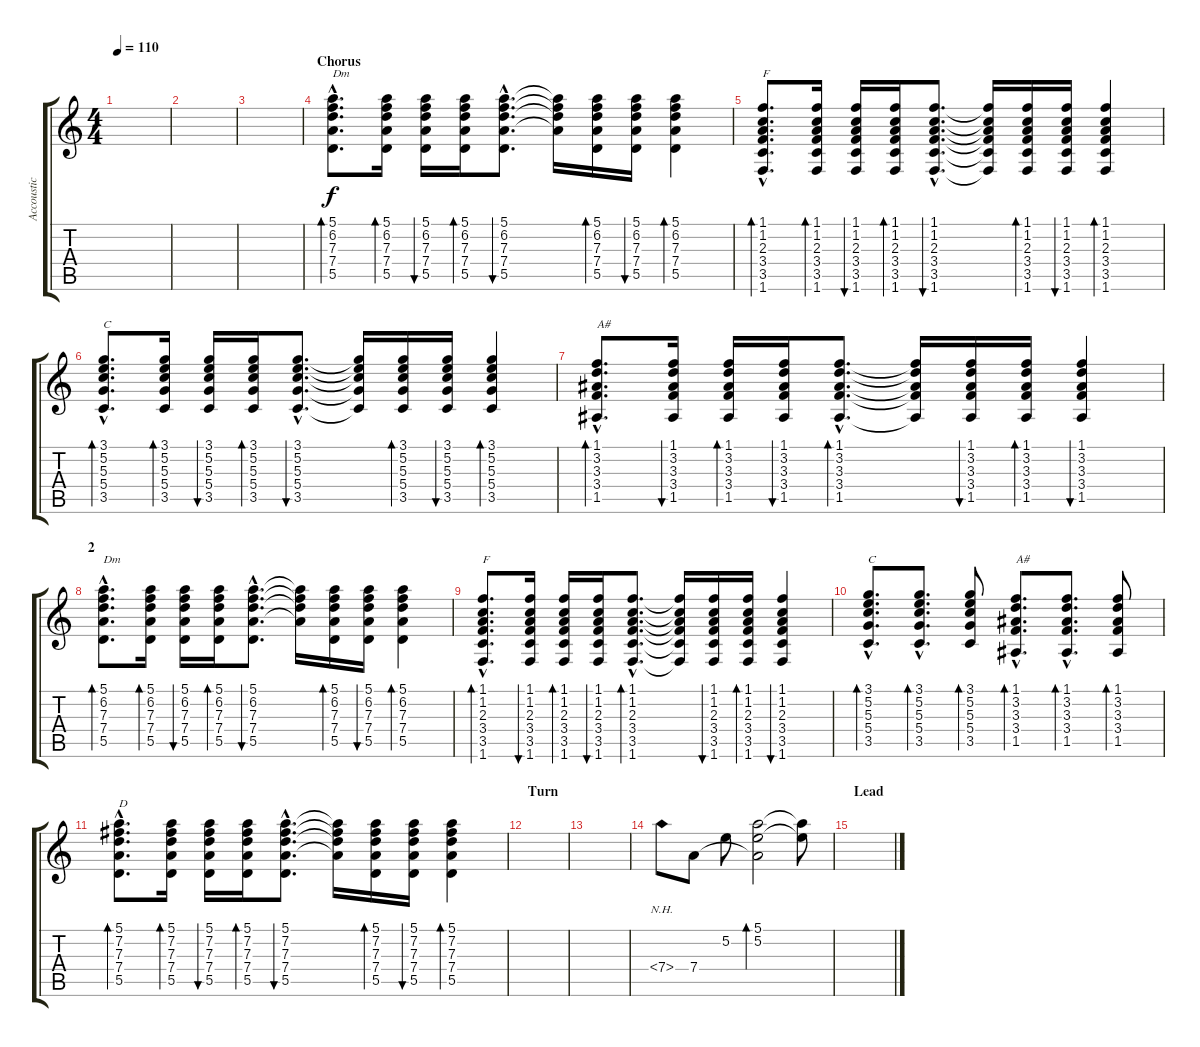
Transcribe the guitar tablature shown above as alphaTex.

\track ("Accoustic guitar" "Accoustic ") {instrument acousticguitarsteel}
\staff {score tabs}
\tuning (E4 B3 G3 D3 A2 E2) {hide}
\ts (4 4)
\tempo 110
\clef g2
\ks c
|
|
|
\section ("" "Chorus")
(5.1{hac} 6.2{hac} 7.3{hac} 7.4{hac} 5.5{hac}).8{d bd 120 txt "Dm" volume 10} (5.1 6.2 7.3 7.4 5.5).16{bd 60} (5.1 6.2 7.3 7.4 5.5).16{bu 60} (5.1 6.2 7.3 7.4 5.5).16{bd 60} (5.1{hac} 6.2{hac} 7.3{hac} 7.4{hac} 5.5{hac}).8{d bu 60} (5.1{t} 6.2{t} 7.3{t} 7.4{t}).16 (5.1 6.2 7.3 7.4 5.5).16{bd 60} (5.1 6.2 7.3 7.4 5.5).16{bu 60} (5.1 6.2 7.3 7.4 5.5).4{bd 60} |
(1.1{hac} 1.2{hac} 2.3{hac} 3.4{hac} 3.5{hac} 1.6{hac}).8{d bd 120 txt "F"} (1.1 1.2 2.3 3.4 3.5 1.6).16{bd 60} (1.1 1.2 2.3 3.4 3.5 1.6).16{bu 60} (1.1 1.2 2.3 3.4 3.5 1.6).16{bd 120} (1.1{hac} 1.2{hac} 2.3{hac} 3.4{hac} 3.5{hac} 1.6{hac}).8{d bu 120} (1.1{t} 1.2{t} 2.3{t} 3.4{t} 3.5{t} 1.6{t}).16 (1.1 1.2 2.3 3.4 3.5 1.6).16{bd 60} (1.1 1.2 2.3 3.4 3.5 1.6).16{bu 120} (1.1 1.2 2.3 3.4 3.5 1.6).4{bd 120} |
(3.1{hac} 5.2{hac} 5.3{hac} 5.4{hac} 3.5{hac}).8{d bd 120 txt "C"} (3.1 5.2 5.3 5.4 3.5).16{bd 120} (3.1 5.2 5.3 5.4 3.5).16{bu 120} (3.1 5.2 5.3 5.4 3.5).16{bd 120} (3.1{hac} 5.2{hac} 5.3{hac} 5.4{hac} 3.5{hac}).8{d bu 120} (3.1{t} 5.2{t} 5.3{t} 5.4{t} 3.5{t}).16 (3.1 5.2 5.3 5.4 3.5).16{bd 120} (3.1 5.2 5.3 5.4 3.5).16{bu 120} (3.1 5.2 5.3 5.4 3.5).4{bd 120} |
(1.1{hac} 3.2{hac} 3.3{hac} 3.4{hac} 1.5{hac}).8{d bd 120 txt "A#"} (1.1 3.2 3.3 3.4 1.5).16{bu 120} (1.1 3.2 3.3 3.4 1.5).16{bd 120} (1.1 3.2 3.3 3.4 1.5).16{bu 120} (1.1{hac} 3.2{hac} 3.3{hac} 3.4{hac} 1.5{hac}).8{d bd 120} (1.1{t} 3.2{t} 3.3{t} 3.4{t} 1.5{t}).16 (1.1 3.2 3.3 3.4 1.5).16{bu 120} (1.1 3.2 3.3 3.4 1.5).16{bd 120} (1.1 3.2 3.3 3.4 1.5).4{bu 120} |
\section ("" "2")
(5.1{hac} 6.2{hac} 7.3{hac} 7.4{hac} 5.5{hac}).8{d bd 120 txt "Dm"} (5.1 6.2 7.3 7.4 5.5).16{bd 60} (5.1 6.2 7.3 7.4 5.5).16{bu 60} (5.1 6.2 7.3 7.4 5.5).16{bd 60} (5.1{hac} 6.2{hac} 7.3{hac} 7.4{hac} 5.5{hac}).8{d bu 60} (5.1{t} 6.2{t} 7.3{t} 7.4{t}).16 (5.1 6.2 7.3 7.4 5.5).16{bd 60} (5.1 6.2 7.3 7.4 5.5).16{bu 60} (5.1 6.2 7.3 7.4 5.5).4{bd 60} |
(1.1{hac} 1.2{hac} 2.3{hac} 3.4{hac} 3.5{hac} 1.6{hac}).8{d bd 120 txt "F"} (1.1 1.2 2.3 3.4 3.5 1.6).16{bu 120} (1.1 1.2 2.3 3.4 3.5 1.6).16{bd 120} (1.1 1.2 2.3 3.4 3.5 1.6).16{bu 120} (1.1{hac} 1.2{hac} 2.3{hac} 3.4{hac} 3.5{hac} 1.6{hac}).8{d bd 120} (1.1{t} 1.2{t} 2.3{t} 3.4{t} 3.5{t} 1.6{t}).16 (1.1 1.2 2.3 3.4 3.5 1.6).16{bu 120} (1.1 1.2 2.3 3.4 3.5 1.6).16{bd 120} (1.1 1.2 2.3 3.4 3.5 1.6).4{bu 120} |
(3.1{hac} 5.2{hac} 5.3{hac} 5.4{hac} 3.5{hac}).8{d bd 120 txt "C"} (3.1{hac} 5.2{hac} 5.3{hac} 5.4{hac} 3.5{hac}).8{d bd 120} (3.1 5.2 5.3 5.4 3.5).8{bd 60} (1.1{hac} 3.2{hac} 3.3{hac} 3.4{hac} 1.5{hac}).8{d bd 120 txt "A#"} (1.1{hac} 3.2{hac} 3.3{hac} 3.4{hac} 1.5{hac}).8{d bd 60} (1.1 3.2 3.3 3.4 1.5).8{bd 60} |
(5.1{hac} 7.2{hac} 7.3{hac} 7.4{hac} 5.5{hac}).8{d bd 120 txt "D"} (5.1 7.2 7.3 7.4 5.5).16{bd 60} (5.1 7.2 7.3 7.4 5.5).16{bu 60} (5.1 7.2 7.3 7.4 5.5).16{bd 60} (5.1{hac} 7.2{hac} 7.3{hac} 7.4{hac} 5.5{hac}).8{d bu 60} (5.1{t} 7.2{t} 7.3{t} 7.4{t}).16 (5.1 7.2 7.3 7.4 5.5).16{bd 60} (5.1 7.2 7.3 7.4 5.5).16{bu 60} (5.1 7.2 7.3 7.4 5.5).4{bd 60} |
\section ("" "Turn")
|
|
\section ("" "")
7.4{nh}.8{volume 10 balance 16} 7.4.8 5.2.8 (5.1 5.2 7.4{t}).2{bd 120} (5.1{t} 5.2{t}).8 |
\section ("" "Lead ")
